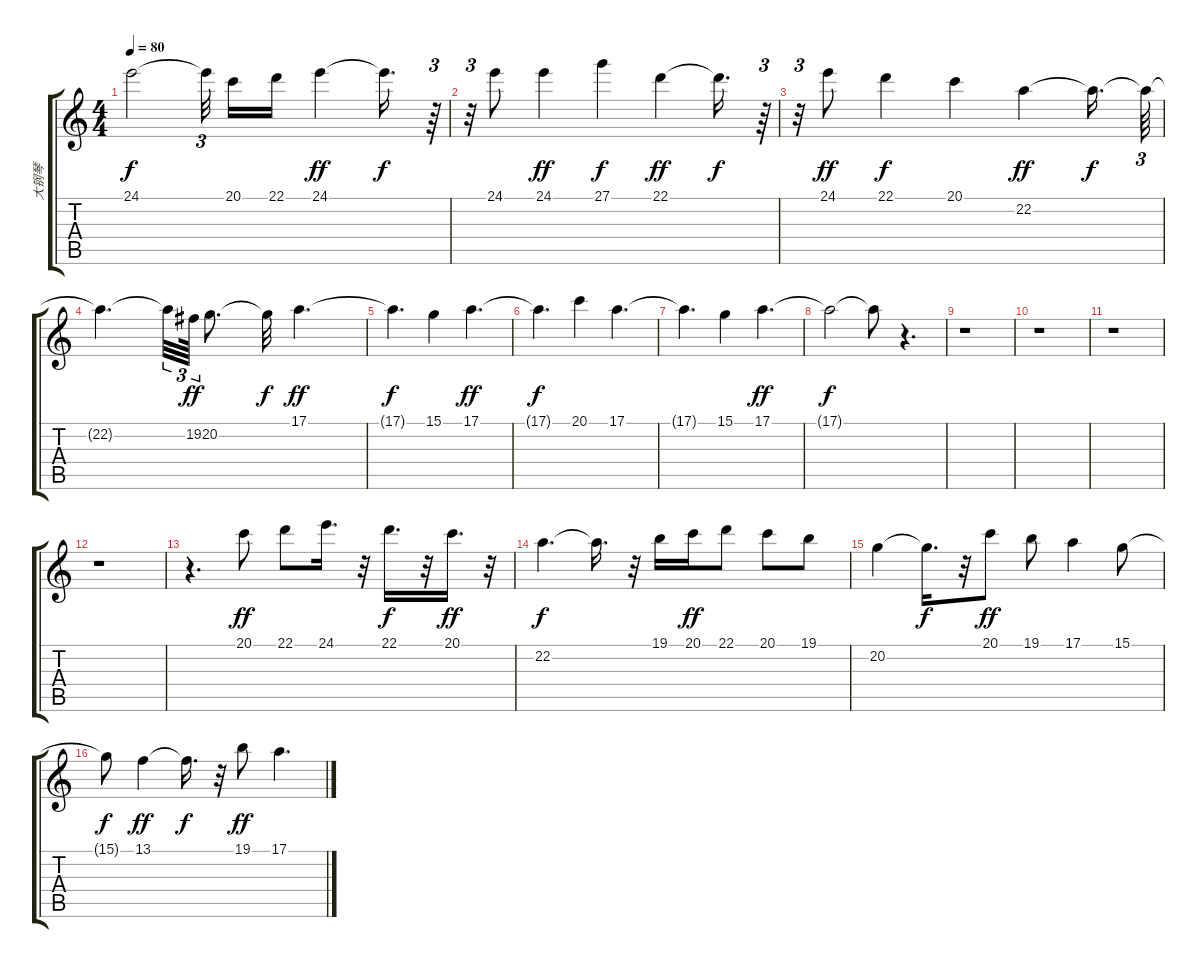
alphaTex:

\track ("大钢琴" "大钢琴") {instrument acousticgrandpiano}
\staff {score tabs}
\tuning (E4 B3 G3 D3 A2 E2) {hide}
\ts (4 4)
\tempo 80
\clef g2
\ks c
24.1{t}.2{dy f} 24.1{t}.32{tu (3 2) beam splitsecondary} 20.1.16 22.1.16 24.1.4{dy ff} 24.1{t}.16{d dy f} r.64{tu (3 2)} |
r.32{tu (3 2)} 24.1.8 24.1.4{dy ff} 27.1.4{dy f} 22.1.4{dy ff} 22.1{t}.16{d dy f} r.64{tu (3 2)} |
r.32{tu (3 2)} 24.1.8{dy ff} 22.1.4{dy f} 20.1.4 22.2.4{dy ff} 22.2{t}.16{d dy f} 22.2{t}.64{tu (3 2)} |
22.2{t}.4{d} 22.2{t}.32{tu (3 2)} 19.2.64{tu (3 2) dy ff} 20.2.8{d} 20.2{t}.32{dy f} 17.1.4{d dy ff} |
17.1{t}.4{d dy f} 15.1.4 17.1.4{d dy ff} |
17.1{t}.4{d dy f} 20.1.4 17.1.4{d} |
17.1{t}.4{d} 15.1.4 17.1.4{d dy ff} |
17.1{t}.2{dy f} 17.1{t}.8 r.4{d} |
r.1 |
r.1 |
r.1 |
r.1 |
r.4{d} 20.1.8{dy ff} 22.1.8 24.1.16{d} r.32 22.1.16{d dy f} r.32 20.1.16{d dy ff} r.32 |
22.2.4{d dy f} 22.2{t}.16{d} r.32 19.1.16 20.1.16{dy ff} 22.1.8 20.1.8 19.1.8 |
20.2.4 20.2{t}.16{d dy f} r.32 20.1.8{dy ff} 19.1.8 17.1.4 15.1.8 |
15.1{t}.8{dy f} 13.1.4{dy ff} 13.1{t}.16{d dy f} r.32 19.1.8{dy ff} 17.1.4{d}
